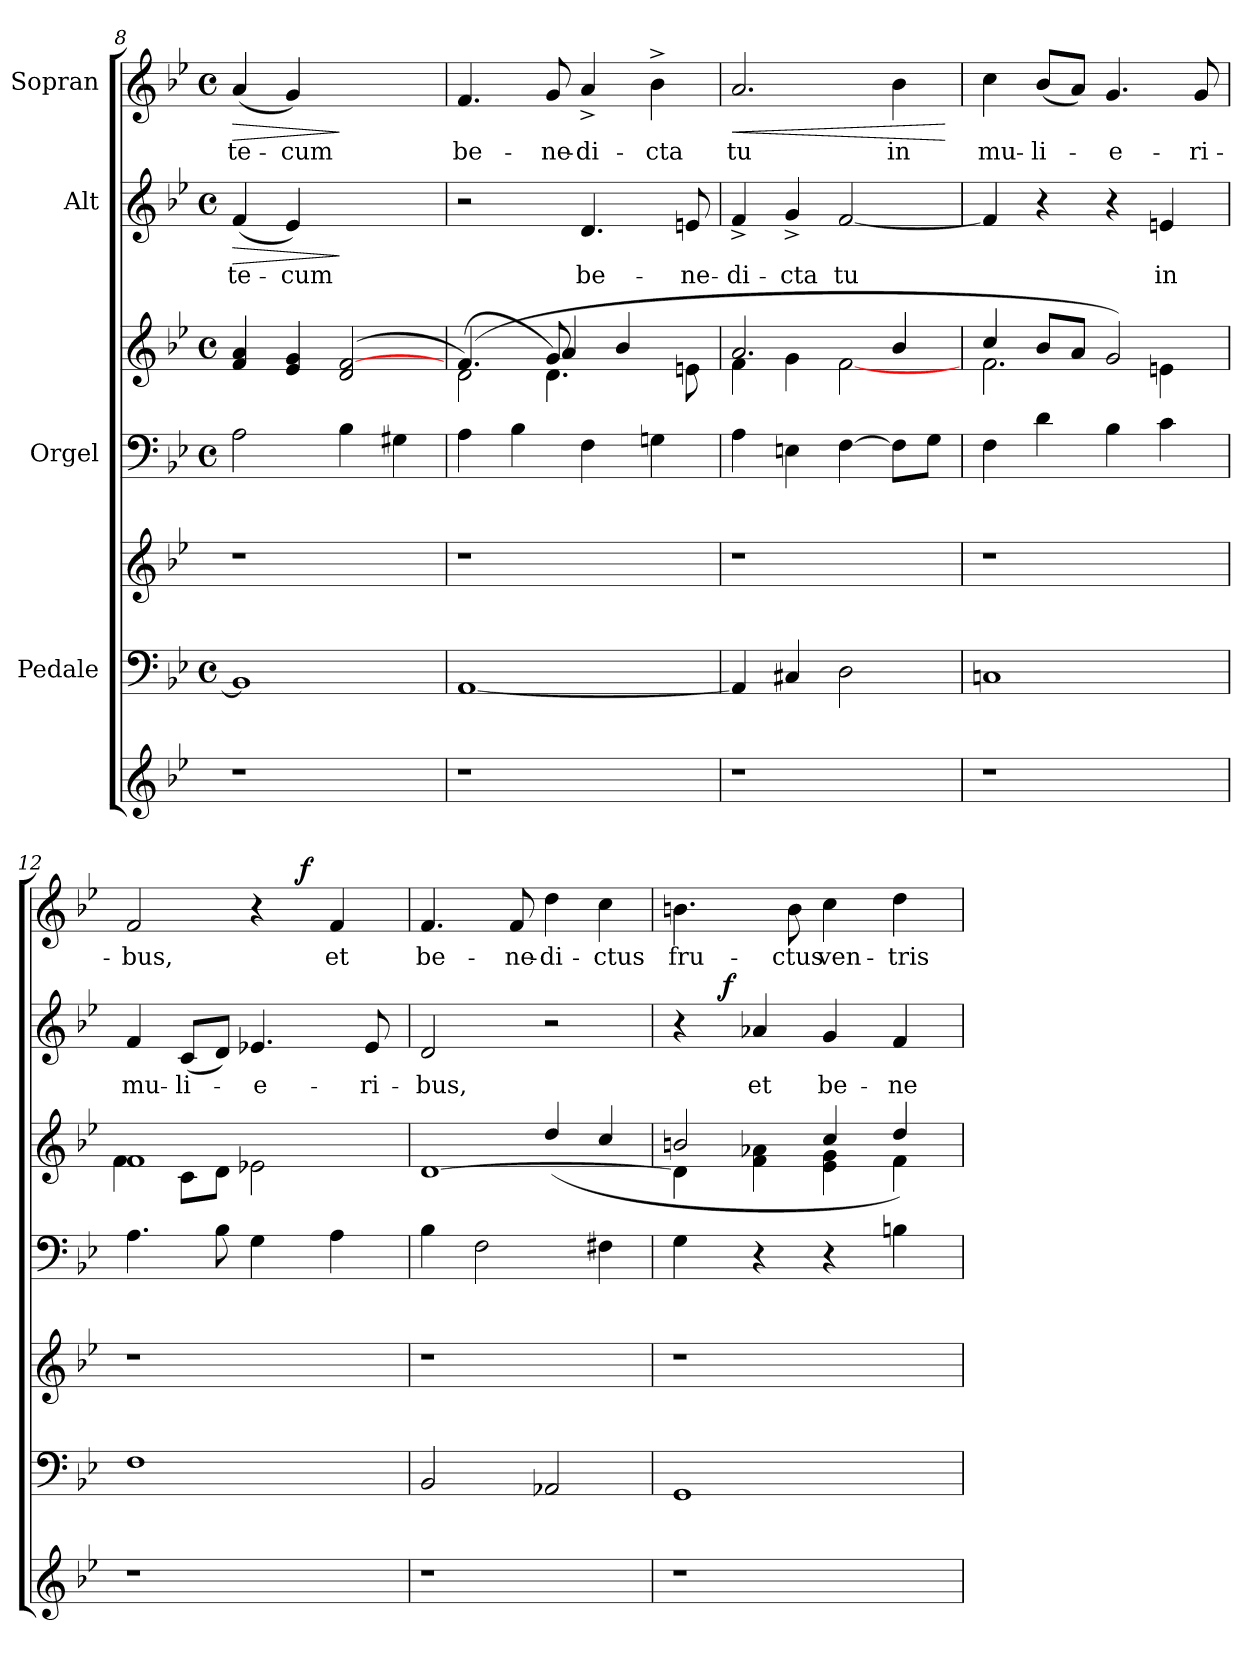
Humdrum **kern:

**kern	**kern	**kern	**kern	**kern	**kern	**text	**dynam	**kern	**text	**dynam
*part6	*part5	*part4	*part3	*part3	*part2	*part2	*part2	*part1	*part1	*part1
*staff7	*staff6	*staff5	*staff4	*staff3	*staff2	*staff2	*staff2	*staff1	*staff1	*staff1
*	*I"Pedale	*	*I"Orgel	*	*I"Alt	*	*	*I"Sopran	*	*
*clefG2	*clefF4	*clefG2	*clefF4	*clefG2	*clefG2	*	*	*clefG2	*	*
*k[b-e-]	*k[b-e-]	*k[b-e-]	*k[b-e-]	*k[b-e-]	*k[b-e-]	*	*	*k[b-e-]	*	*
*B-:	*B-:	*B-:	*B-:	*B-:	*B-:	*	*	*B-:	*	*
*	*M4/4	*	*M4/4	*M4/4	*M4/4	*	*	*M4/4	*	*
*	*met(c)	*	*met(c)	*met(c)	*met(c)	*	*	*met(c)	*	*
=8	=8	=8	=8	=8	=8	=8	=8	=8	=8	=8
!	!	!	!	!	!	!LO:LY:b	!LO:HP:b	!	!LO:LY:b	!LO:HP:b
1r	1BB-]	1r	2A\	4f/ 4a/	(<4f/	te-	>	(<4a/	te-	>
!	!	!	!	!	!	!LO:LY:b	!	!	!LO:LY:b	!
.	.	.	.	4e-/ 4g/	4e-/)	-cum	.	4g/)	-cum	.
.	.	.	4B-\	(<2d/ [>2f/	2ryy	.	]	2ryy	.	]
.	.	.	4G#X\	.	.	.	.	.	.	.
=9	=9	=9	=9	=9	=9	=9	=9	=9	=9	=9
*	*	*	*	*^	*	*	*	*	*	*
*	*	*	*	*	*^	*	*	*	*	*	*
*	*	*	*	*	*	*^	*	*	*	*	*	*
!	!	!	!	!	!	!	!	!	!	!	!	!LO:LY:b	!
1r	[<1AA	1r	4A\	(<2d\)	(4.f/	4.ryy	4.ryy	2r	.	.	4.f/	be-	.
.	.	.	4B-\	.	.	.	.	.	.	.	.	.	.
!	!	!	!	!	!	!	!	!	!	!	!	!LO:LY:b	!
.	.	.	.	.	8g/	4.d\)	4a/	.	.	.	8g/	-ne-	.
!	!	!	!	!	!	!	!	!	!LO:LY:b	!	!	!LO:LY:b	!
.	.	.	4F\	2ryy	2ryy	.	.	4.d/	be-	.	4a^</	-di-	.
.	.	.	.	.	.	.	4b-/	.	.	.	.	.	.
!	!	!	!	!	!	!	!	!	!	!	!	!LO:LY:b	!
.	.	.	4Gn\	.	.	4ryy	.	.	.	.	4b-^>\	-cta	.
!	!	!	!	!	!	!	!	!	!LO:LY:b	!	!	!	!
.	.	.	.	.	.	.	8en\	8en/	-ne-	.	.	.	.
=10	=10	=10	=10	=10	=10	=10	=10	=10	=10	=10	=10	=10	=10
!	!	!	!	!	!	!	!	!	!LO:LY:b	!	!	!LO:LY:b	!LO:HP:b
*	*	*	*	*	*v	*v	*v	*	*	*	*	*	*
1r	4AA/]	1r	4A\	2.a/	4f\	4f^</	-di-	.	2.a/	tu	<
!	!	!	!	!	!	!	!LO:LY:b	!	!	!	!
.	4C#X/	.	4En\	.	4g\	4g^</	-cta	.	.	.	.
!	!	!	!	!	!	!	!LO:LY:b	!	!	!	!
.	2D\	.	[>4F\	.	[<2f\	[<2f/	tu	.	.	.	.
!	!	!	!	!	!	!	!	!	!	!LO:LY:b	!
.	.	.	8F\L]	4b-/	.	.	.	.	4b-\	in	.
.	.	.	8G\J	.	.	.	.	.	.	.	.
*	*	*	*	*v	*v	*	*	*	*	*	*
.	.	.	.	.	.	.	.	.	.	[
=11	=11	=11	=11	=11	=11	=11	=11	=11	=11	=11
*	*	*	*	*^	*	*	*	*	*	*
!	!	!	!	!	!	!	!	!	!	!LO:LY:b	!
1r	1Cni	1r	4F\	2.f\	4cc/	4f/]	.	.	4cc\	mu-	.
!	!	!	!	!	!	!	!	!	!	!LO:LY:b	!
.	.	.	4d\	.	8b-/L	4r	.	.	(<8b-/L	-li-	.
.	.	.	.	.	8a/J	.	.	.	8a/J)	.	.
!	!	!	!	!	!	!	!	!	!	!LO:LY:b	!
.	.	.	4B-\	.	2g/)	4r	.	.	4.g/	-e-	.
!	!	!	!	!	!	!	!LO:LY:b	!	!	!	!
.	.	.	4c\	4en\	.	4en/	in	.	.	.	.
!	!	!	!	!	!	!	!	!	!	!LO:LY:b	!
.	.	.	.	.	.	.	.	.	8g/	-ri-	.
=12	=12	=12	=12	=12	=12	=12	=12	=12	=12	=12	=12
!	!	!	!	!	!	!	!LO:LY:b	!	!	!LO:LY:b	!
*	*	*	*	*	*	*	*	*	*^	*	*
1r	1F	1r	4.A\	1f	4f\	4f/	mu-	.	2f/	2ryy	-bus,	.
!	!	!	!	!	!	!	!LO:LY:b	!	!	!	!	!
.	.	.	.	.	8c\L	(<8c/L	-li-	.	.	.	.	.
.	.	.	8B-\	.	8d\J	8d/J)	.	.	.	.	.	.
!	!	!	!	!	!	!	!LO:LY:b	!	!	!	!	!
.	.	.	4G\	.	2e-X\	4.e-X/	-e-	.	4r	8ryy	.	.
.	.	.	.	.	.	.	.	.	.	32ryy	.	.
!	!	!	!	!	!	!	!	!	!	!	!	!LO:DY:a
.	.	.	.	.	.	.	.	.	.	4ryy	.	f
!	!	!	!	!	!	!	!	!	!	!	!LO:LY:b	!
.	.	.	4A\	.	.	.	.	.	4f/	.	et	.
!	!	!	!	!	!	!	!LO:LY:b	!	!	!	!	!
.	.	.	.	.	.	8e-/	-ri-	.	.	.	.	.
.	.	.	.	.	.	.	.	.	.	16.ryy	.	.
!!LO:PB:g=z
=13	=13	=13	=13	=13	=13	=13	=13	=13	=13	=13	=13	=13
!	!	!	!	!	!	!	!LO:LY:b	!	!	!	!LO:LY:b	!
*	*	*	*	*	*	*	*	*	*v	*v	*	*
1r	2BB-/	1r	4B-\	[<1d	2ryy	2d/	-bus,	.	4.f/	be-	.
.	.	.	2F\	.	.	.	.	.	.	.	.
!	!	!	!	!	!	!	!	!	!	!LO:LY:b	!
.	.	.	.	.	.	.	.	.	8f/	-ne-	.
!	!	!	!	!	!	!	!	!	!	!LO:LY:b	!
.	2AA-X/	.	.	.	(4dd/	2r	.	.	4dd\	-di-	.
!	!	!	!	!	!	!	!	!	!	!LO:LY:b	!
.	.	.	4F#X\	.	4cc/	.	.	.	4cc\	-ctus	.
=14	=14	=14	=14	=14	=14	=14	=14	=14	=14	=14	=14
!	!	!	!	!	!	!	!	!	!	!LO:LY:b	!
*	*	*	*	*	*	*^	*	*	*	*	*
1r	1GG	1r	4G\	4d\]	2bn/	4r	8ryy	.	.	4.bn\	fru-	.
.	.	.	.	.	.	.	32ryy	.	.	.	.	.
!	!	!	!	!	!	!	!	!	!LO:DY:a	!	!	!
.	.	.	.	.	.	.	2ryy	.	f	.	.	.
!	!	!	!	!	!	!	!	!LO:LY:b	!	!	!	!
.	.	.	4r	4f\ 4a-X\	.	4a-X/	.	et	.	.	.	.
!	!	!	!	!	!	!	!	!	!	!	!LO:LY:b	!
.	.	.	.	.	.	.	.	.	.	8b\	-ctus	.
!	!	!	!	!	!	!	!	!LO:LY:b	!	!	!LO:LY:b	!
.	.	.	4r	4e-\ 4g\	4cc/	4g/	.	be-	.	4cc\	ven-	.
.	.	.	.	.	.	.	4ryy	.	.	.	.	.
!	!	!	!	!	!	!	!	!LO:LY:b	!	!	!LO:LY:b	!
.	.	.	4Bn\	4dd/)	4f\	4f/	.	-ne-	.	4dd\	-tris	.
.	.	.	.	.	.	.	16.ryy	.	.	.	.	.
*	*	*	*	*v	*v	*	*	*	*	*	*	*
*	*	*	*	*	*v	*v	*	*	*	*	*
=	=	=	=	=	=	=	=	=	=	=
*-	*-	*-	*-	*-	*-	*-	*-	*-	*-	*-
